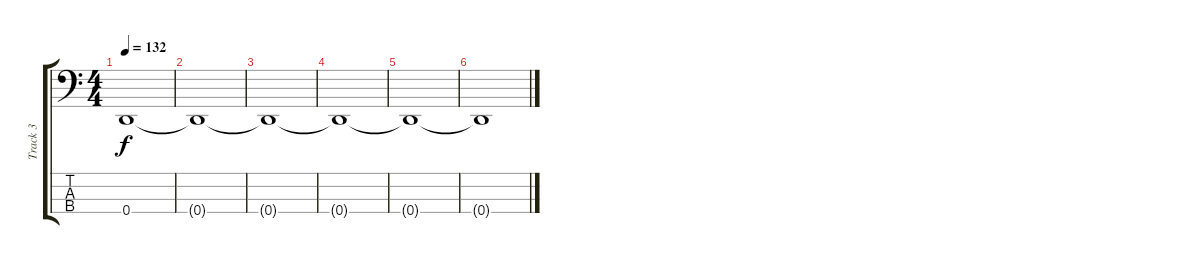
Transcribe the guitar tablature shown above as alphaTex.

\track ("Track 3" "Track 3") {instrument electricbasspick}
\staff {score tabs}
\tuning (G2 D2 A1 D1) {hide}
\ts (4 4)
\tempo 132
\clef f4
\ks c
0.4{t}.1{dy f} |
0.4{t}.1 |
0.4{t}.1 |
0.4{t}.1 |
0.4{t}.1 |
0.4{t}.1
